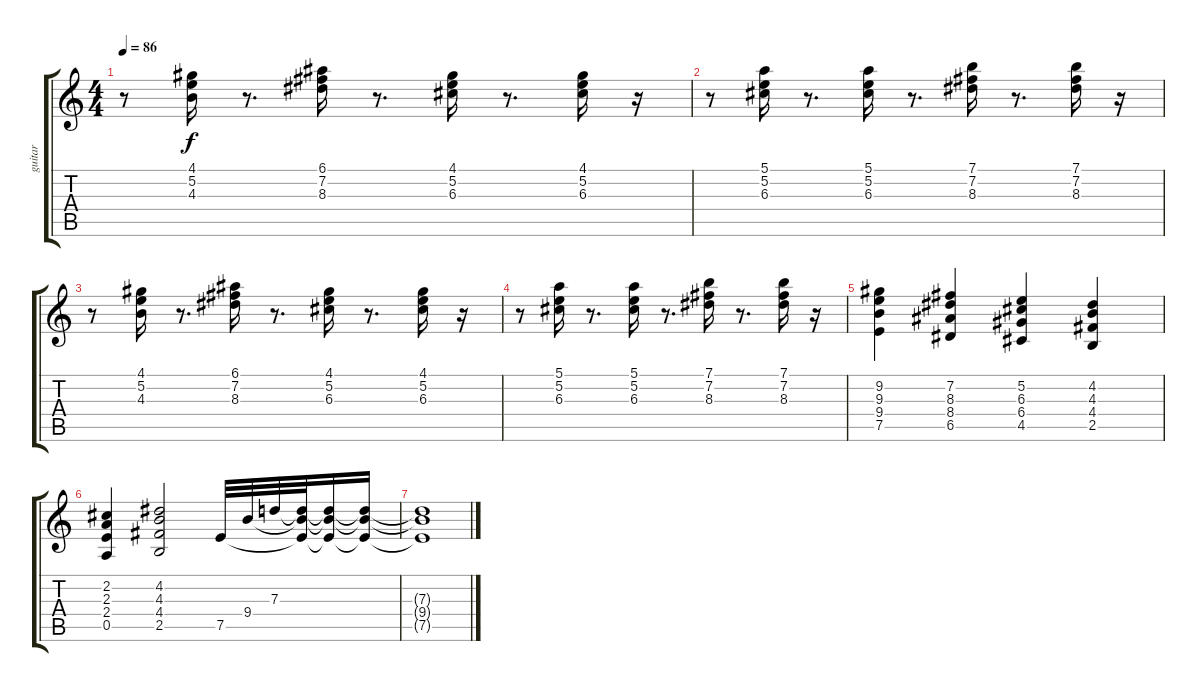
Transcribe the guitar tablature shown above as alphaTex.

\track ("guitar" "guitar") {instrument acousticguitarnylon}
\staff {score tabs}
\tuning (E4 B3 G3 D3 A2 E2) {hide}
\ts (4 4)
\tempo 86
\clef g2
\ks c
r.8{dy f} (4.1 5.2 4.3).16 r.8{d} (6.1 7.2 8.3).16 r.8{d} (4.1 5.2 6.3).16 r.8{d} (4.1 5.2 6.3).16 r.16 |
r.8 (5.1 5.2 6.3).16 r.8{d} (5.1 5.2 6.3).16 r.8{d} (7.1 7.2 8.3).16 r.8{d} (7.1 7.2 8.3).16 r.16 |
r.8 (4.1 5.2 4.3).16 r.8{d} (6.1 7.2 8.3).16 r.8{d} (4.1 5.2 6.3).16 r.8{d} (4.1 5.2 6.3).16 r.16 |
r.8 (5.1 5.2 6.3).16 r.8{d} (5.1 5.2 6.3).16 r.8{d} (7.1 7.2 8.3).16 r.8{d} (7.1 7.2 8.3).16 r.16 |
(9.2 9.3 9.4 7.5).4 (7.2 8.3 8.4 6.5).4 (5.2 6.3 6.4 4.5).4 (4.2 4.3 4.4 2.5).4 |
(2.2 2.3 2.4 0.5).4 (4.2 4.3 4.4 2.5).2 7.5.32 9.4.32 7.3.32 (7.3{t} 9.4{t} 7.5{t}).32 (7.3{t} 9.4{t} 7.5{t}).16 (7.3{t} 9.4{t} 7.5{t}).16 |
(7.3{t} 9.4{t} 7.5{t}).1
